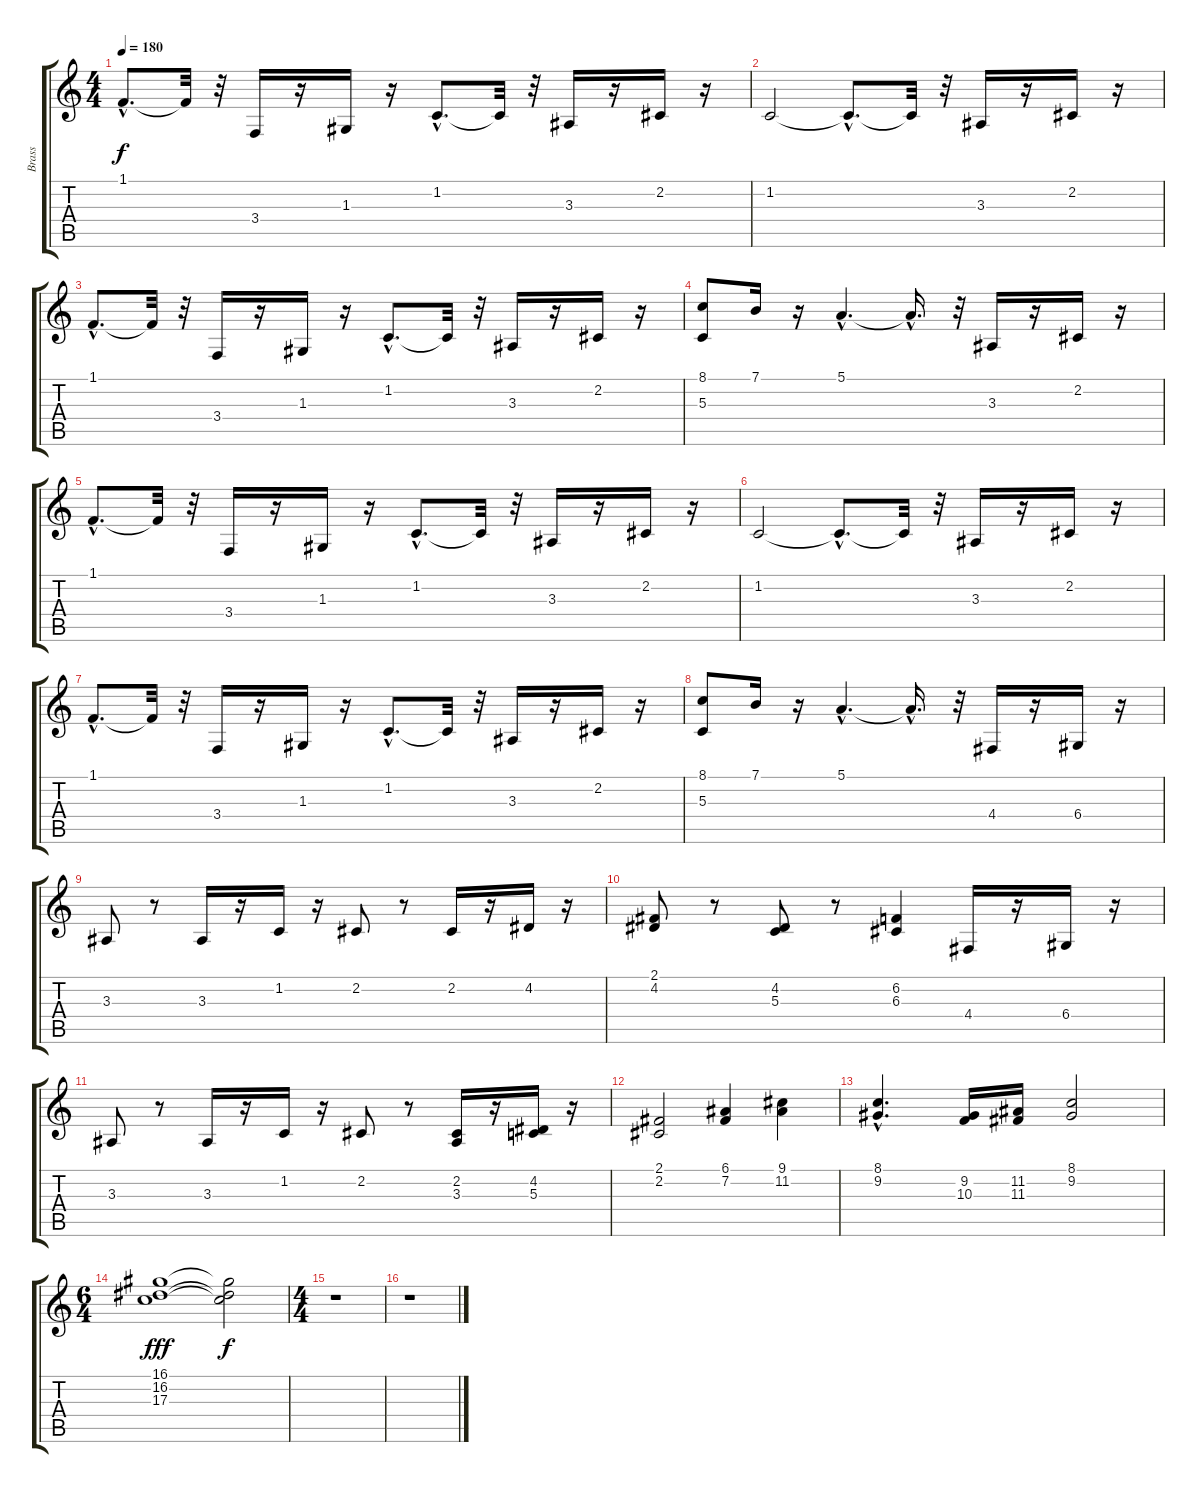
\track ("Brass" "Brass") {instrument brasssection}
\staff {score tabs}
\tuning (E4 B3 G3 D3 A2 E2) {hide}
\ts (4 4)
\tempo 180
\clef g2
\ks c
1.1{hac}.8{d dy f} 1.1{t}.32 r.32 3.4.16 r.16 1.3.16 r.16 1.2{hac}.8{d} 1.2{t}.32 r.32 3.3.16 r.16 2.2.16 r.16 |
1.2.2 1.2{hac t}.8{d} 1.2{t}.32 r.32 3.3.16 r.16 2.2.16 r.16 |
1.1{hac}.8{d} 1.1{t}.32 r.32 3.4.16 r.16 1.3.16 r.16 1.2{hac}.8{d} 1.2{t}.32 r.32 3.3.16 r.16 2.2.16 r.16 |
(8.1 5.3).8 7.1.16 r.16 5.1{hac}.4{d} 5.1{hac t}.16{d} r.32 3.3.16 r.16 2.2.16 r.16 |
1.1{hac}.8{d} 1.1{t}.32 r.32 3.4.16 r.16 1.3.16 r.16 1.2{hac}.8{d} 1.2{t}.32 r.32 3.3.16 r.16 2.2.16 r.16 |
1.2.2 1.2{hac t}.8{d} 1.2{t}.32 r.32 3.3.16 r.16 2.2.16 r.16 |
1.1{hac}.8{d} 1.1{t}.32 r.32 3.4.16 r.16 1.3.16 r.16 1.2{hac}.8{d} 1.2{t}.32 r.32 3.3.16 r.16 2.2.16 r.16 |
(8.1 5.3).8 7.1.16 r.16 5.1{hac}.4{d} 5.1{hac t}.16{d} r.32 4.4.16 r.16 6.4.16 r.16 |
3.3.8 r.8 3.3.16 r.16 1.2.16 r.16 2.2.8 r.8 2.2.16 r.16 4.2.16 r.16 |
(2.1 4.2).8 r.8 (4.2 5.3).8 r.8 (6.2 6.3).4 4.4.16 r.16 6.4.16 r.16 |
3.3.8 r.8 3.3.16 r.16 1.2.16 r.16 2.2.8 r.8 (2.2 3.3).16 r.16 (4.2 5.3).16 r.16 |
(2.1 2.2).2 (6.1 7.2).4 (9.1 11.2).4 |
(8.1{hac} 9.2{hac}).4{d} (9.2 10.3).16 (11.2 11.3).16 (8.1 9.2).2 |
\ts (6 4)
(16.1 16.2 17.3).1{dy fff} (16.1{t} 16.2{t} 17.3{t}).2{dy f} |
\ts (4 4)
r.1 |
r.1
